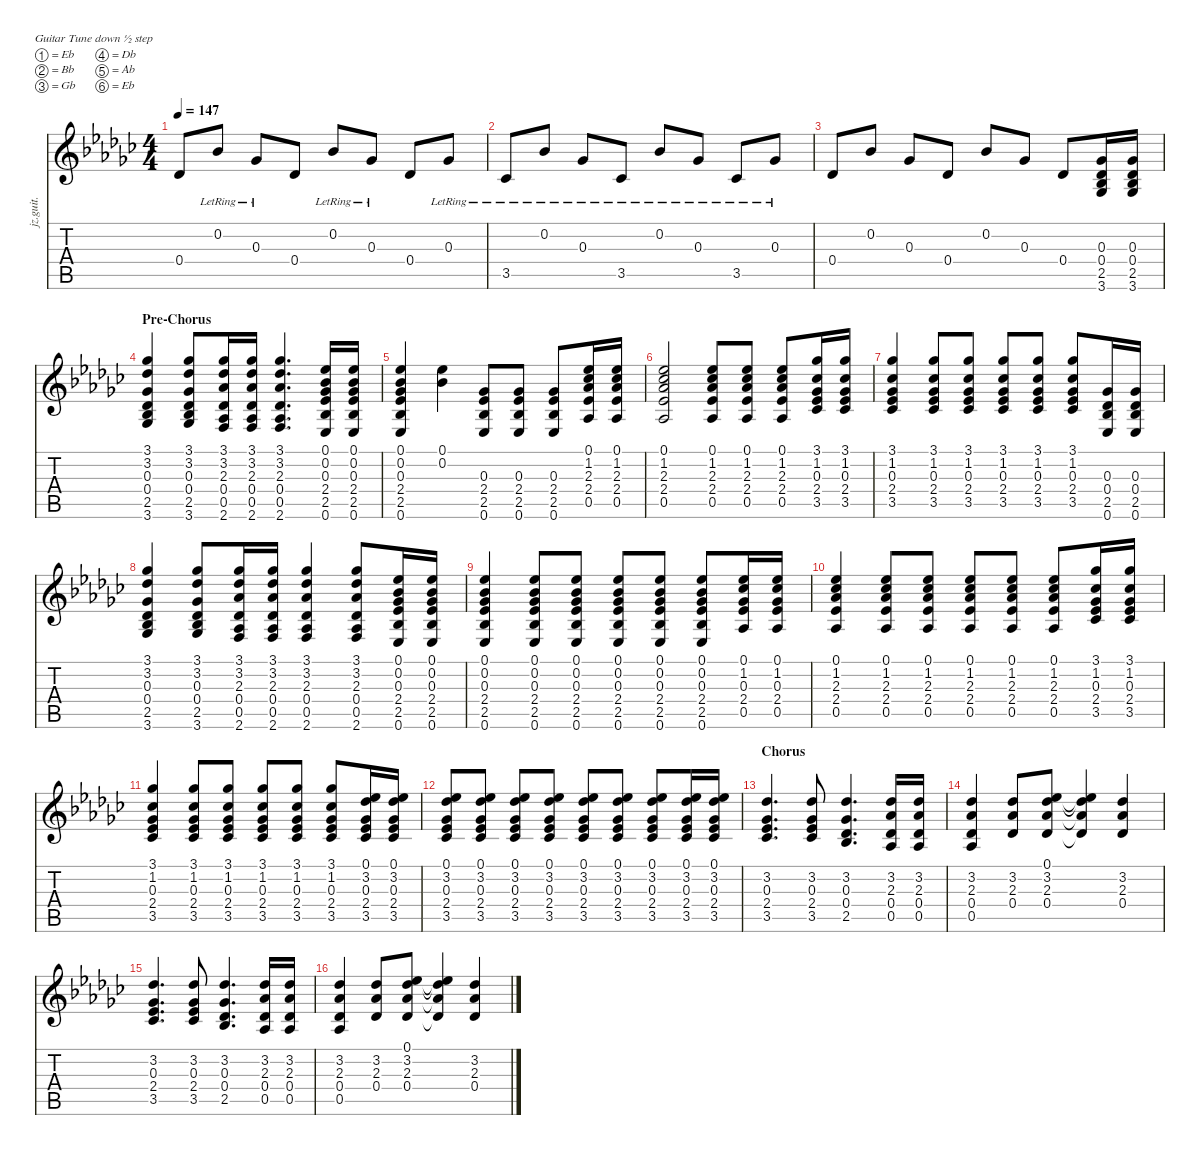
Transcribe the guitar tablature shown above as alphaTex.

\defaultSystemsLayout 4
\hideDynamics
\bracketExtendMode nobrackets
\otherSystemsTrackNameOrientation horizontal
\track ("Guitar (James)" "jz.guit.") {instrument electricguitarjazz}
\staff {score tabs}
\tuning (Eb4 Bb3 Gb3 Db3 Ab2 Eb2)
\ts (4 4)
\tempo 147
\clef g2
\ks ebminor
0.4{acc b}.8{dy f beam Up} 0.2{lr acc b}.8{beam Up} 0.3{lr acc b}.8{beam Up} 0.4{acc b}.8{beam Up} 0.2{lr acc b}.8{beam Up} 0.3{lr acc b}.8{beam Up} 0.4{acc b}.8{beam Up} 0.3{lr acc b}.8{beam Up} |
3.5{lr acc b}.8{beam Up} 0.2{lr acc b}.8{beam Up} 0.3{lr acc b}.8{beam Up} 3.5{lr acc b}.8{beam Up} 0.2{lr acc b}.8{beam Up} 0.3{lr acc b}.8{beam Up} 3.5{lr acc b}.8{beam Up} 0.3{lr acc b}.8{beam Up} |
0.4{acc b}.8{beam Up} 0.2{acc b}.8{beam Up} 0.3{acc b}.8{beam Up} 0.4{acc b}.8{beam Up} 0.2{acc b}.8{beam Up} 0.3{acc b}.8{beam Up} 0.4{acc b}.8{beam Up} (0.3{acc b} 0.4{acc b} 2.5{acc b} 3.6{acc b}).16{beam Up} (0.3{acc b} 0.4{acc b} 2.5{acc b} 3.6{acc b}).16{beam Up} |
\section ("" "Pre-Chorus")
(3.1{acc b} 3.2{acc b} 0.3{acc b} 0.4{acc b} 2.5{acc b} 3.6{acc b}).4{beam Up} (3.1{acc b} 3.2{acc b} 0.3{acc b} 0.4{acc b} 2.5{acc b} 3.6{acc b}).8{beam Up} (3.1{acc b} 3.2{acc b} 2.3{acc b} 0.4{acc b} 0.5{acc b} 2.6{acc forcenatural}).16{beam Up} (3.1{acc b} 3.2{acc b} 2.3{acc b} 0.4{acc b} 0.5{acc b} 2.6{acc forcenatural}).16{beam Up} (3.1{acc b} 3.2{acc b} 2.3{acc b} 0.4{acc b} 0.5{acc b} 2.6{acc forcenatural}).4{d beam Up} (0.1{acc b} 0.2{acc b} 0.3{acc b} 2.4{acc b} 2.5{acc b} 0.6{acc b}).16{beam Up} (0.1{acc b} 0.2{acc b} 0.3{acc b} 2.4{acc b} 2.5{acc b} 0.6{acc b}).16{beam Up} |
(0.1{acc b} 0.2{acc b} 0.3{acc b} 2.4{acc b} 2.5{acc b} 0.6{acc b}).4{beam Up} (0.1{acc b} 0.2{acc b}).4{beam Down} (0.3{acc b} 2.4{acc b} 2.5{acc b} 0.6{acc b}).8{beam Up} (0.3{acc b} 2.4{acc b} 2.5{acc b} 0.6{acc b}).8{beam Up} (0.3{acc b} 2.4{acc b} 2.5{acc b} 0.6{acc b}).8{beam Up} (0.1{acc b} 1.2{acc b} 2.3{acc b} 2.4{acc b} 0.5{acc b}).16{beam Up} (0.1{acc b} 1.2{acc b} 2.3{acc b} 2.4{acc b} 0.5{acc b}).16{beam Up} |
(0.1{acc b} 1.2{acc b} 2.3{acc b} 2.4{acc b} 0.5{acc b}).2{beam Up} (0.1{acc b} 1.2{acc b} 2.3{acc b} 2.4{acc b} 0.5{acc b}).8{beam Up} (0.1{acc b} 1.2{acc b} 2.3{acc b} 2.4{acc b} 0.5{acc b}).8{beam Up} (0.1{acc b} 1.2{acc b} 2.3{acc b} 2.4{acc b} 0.5{acc b}).8{beam Up} (3.1{acc b} 1.2{acc b} 0.3{acc b} 2.4{acc b} 3.5{acc b}).16{beam Up} (3.1{acc b} 1.2{acc b} 0.3{acc b} 2.4{acc b} 3.5{acc b}).16{beam Up} |
(3.1{acc b} 1.2{acc b} 0.3{acc b} 2.4{acc b} 3.5{acc b}).4{beam Up} (3.1{acc b} 1.2{acc b} 0.3{acc b} 2.4{acc b} 3.5{acc b}).8{beam Up} (3.1{acc b} 1.2{acc b} 0.3{acc b} 2.4{acc b} 3.5{acc b}).8{beam Up} (3.1{acc b} 1.2{acc b} 0.3{acc b} 2.4{acc b} 3.5{acc b}).8{beam Up} (3.1{acc b} 1.2{acc b} 0.3{acc b} 2.4{acc b} 3.5{acc b}).8{beam Up} (3.1{acc b} 1.2{acc b} 0.3{acc b} 2.4{acc b} 3.5{acc b}).8{beam Up} (0.3{acc b} 0.4{acc b} 2.5{acc b} 0.6{acc b}).16{beam Up} (0.3{acc b} 0.4{acc b} 2.5{acc b} 0.6{acc b}).16{beam Up} |
(3.1{acc b} 3.2{acc b} 0.3{acc b} 0.4{acc b} 2.5{acc b} 3.6{acc b}).4{beam Up} (3.1{acc b} 3.2{acc b} 0.3{acc b} 0.4{acc b} 2.5{acc b} 3.6{acc b}).8{beam Up} (3.1{acc b} 3.2{acc b} 2.3{acc b} 0.4{acc b} 0.5{acc b} 2.6{acc forcenatural}).16{beam Up} (3.1{acc b} 3.2{acc b} 2.3{acc b} 0.4{acc b} 0.5{acc b} 2.6{acc forcenatural}).16{beam Up} (3.1{acc b} 3.2{acc b} 2.3{acc b} 0.4{acc b} 0.5{acc b} 2.6{acc forcenatural}).4{beam Up} (3.1{acc b} 3.2{acc b} 2.3{acc b} 0.4{acc b} 0.5{acc b} 2.6{acc forcenatural}).8{beam Up} (0.1{acc b} 0.2{acc b} 0.3{acc b} 2.4{acc b} 2.5{acc b} 0.6{acc b}).16{beam Up} (0.1{acc b} 0.2{acc b} 0.3{acc b} 2.4{acc b} 2.5{acc b} 0.6{acc b}).16{beam Up} |
(0.1{acc b} 0.2{acc b} 0.3{acc b} 2.4{acc b} 2.5{acc b} 0.6{acc b}).4{beam Up} (0.1{acc b} 0.2{acc b} 0.3{acc b} 2.4{acc b} 2.5{acc b} 0.6{acc b}).8{beam Up} (0.1{acc b} 0.2{acc b} 0.3{acc b} 2.4{acc b} 2.5{acc b} 0.6{acc b}).8{beam Up} (0.1{acc b} 0.2{acc b} 0.3{acc b} 2.4{acc b} 2.5{acc b} 0.6{acc b}).8{beam Up} (0.1{acc b} 0.2{acc b} 0.3{acc b} 2.4{acc b} 2.5{acc b} 0.6{acc b}).8{beam Up} (0.1{acc b} 0.2{acc b} 0.3{acc b} 2.4{acc b} 2.5{acc b} 0.6{acc b}).8{beam Up} (0.1{acc b} 1.2{acc b} 0.3{acc b} 2.4{acc b} 0.5{acc b}).16{beam Up} (0.1{acc b} 1.2{acc b} 0.3{acc b} 2.4{acc b} 0.5{acc b}).16{beam Up} |
(0.1{acc b} 1.2{acc b} 2.3{acc b} 2.4{acc b} 0.5{acc b}).4{beam Up} (0.1{acc b} 1.2{acc b} 2.3{acc b} 2.4{acc b} 0.5{acc b}).8{beam Up} (0.1{acc b} 1.2{acc b} 2.3{acc b} 2.4{acc b} 0.5{acc b}).8{beam Up} (0.1{acc b} 1.2{acc b} 2.3{acc b} 2.4{acc b} 0.5{acc b}).8{beam Up} (0.1{acc b} 1.2{acc b} 2.3{acc b} 2.4{acc b} 0.5{acc b}).8{beam Up} (0.1{acc b} 1.2{acc b} 2.3{acc b} 2.4{acc b} 0.5{acc b}).8{beam Up} (3.1{acc b} 1.2{acc b} 0.3{acc b} 2.4{acc b} 3.5{acc b}).16{beam Up} (3.1{acc b} 1.2{acc b} 0.3{acc b} 2.4{acc b} 3.5{acc b}).16{beam Up} |
(3.1{acc b} 1.2{acc b} 0.3{acc b} 2.4{acc b} 3.5{acc b}).4{beam Up} (3.1{acc b} 1.2{acc b} 0.3{acc b} 2.4{acc b} 3.5{acc b}).8{beam Up} (3.1{acc b} 1.2{acc b} 0.3{acc b} 2.4{acc b} 3.5{acc b}).8{beam Up} (3.1{acc b} 1.2{acc b} 0.3{acc b} 2.4{acc b} 3.5{acc b}).8{beam Up} (3.1{acc b} 1.2{acc b} 0.3{acc b} 2.4{acc b} 3.5{acc b}).8{beam Up} (3.1{acc b} 1.2{acc b} 0.3{acc b} 2.4{acc b} 3.5{acc b}).8{beam Up} (0.1{acc b} 3.2{acc b} 0.3{acc b} 2.4{acc b} 3.5{acc b}).16{beam Up} (0.1{acc b} 3.2{acc b} 0.3{acc b} 2.4{acc b} 3.5{acc b}).16{beam Up} |
(0.1{acc b} 3.2{acc b} 0.3{acc b} 2.4{acc b} 3.5{acc b}).8{beam Up} (0.1{acc b} 3.2{acc b} 0.3{acc b} 2.4{acc b} 3.5{acc b}).8{beam Up} (0.1{acc b} 3.2{acc b} 0.3{acc b} 2.4{acc b} 3.5{acc b}).8{beam Up} (0.1{acc b} 3.2{acc b} 0.3{acc b} 2.4{acc b} 3.5{acc b}).8{beam Up} (0.1{acc b} 3.2{acc b} 0.3{acc b} 2.4{acc b} 3.5{acc b}).8{beam Up} (0.1{acc b} 3.2{acc b} 0.3{acc b} 2.4{acc b} 3.5{acc b}).8{beam Up} (0.1{acc b} 3.2{acc b} 0.3{acc b} 2.4{acc b} 3.5{acc b}).8{beam Up} (0.1{acc b} 3.2{acc b} 0.3{acc b} 2.4{acc b} 3.5{acc b}).16{beam Up} (0.1{acc b} 3.2{acc b} 0.3{acc b} 2.4{acc b} 3.5{acc b}).16{beam Up} |
\section ("" "Chorus")
(3.2{acc b} 0.3{acc b} 2.4{acc b} 3.5{acc b}).4{d beam Up} (3.2{acc b} 0.3{acc b} 2.4{acc b} 3.5{acc b}).8{beam Up} (3.2{acc b} 0.3{acc b} 0.4{acc b} 2.5{acc b}).4{d beam Up} (3.2{acc b} 2.3{acc b} 0.4{acc b} 0.5{acc b}).16{beam Up} (3.2{acc b} 2.3{acc b} 0.4{acc b} 0.5{acc b}).16{beam Up} |
(3.2{acc b} 2.3{acc b} 0.4{acc b} 0.5{acc b}).4{beam Up} (3.2{acc b} 2.3{acc b} 0.4{acc b}).8{beam Up} (0.1{acc b} 3.2{acc b} 2.3{acc b} 0.4{acc b}).8{beam Up} (0.1{t acc b} 3.2{t acc b} 2.3{t acc b} 0.4{t acc b}).4{beam Up} (3.2{acc b} 2.3{acc b} 0.4{acc b}).4{beam Up} |
(3.2{acc b} 0.3{acc b} 2.4{acc b} 3.5{acc b}).4{d beam Up} (3.2{acc b} 0.3{acc b} 2.4{acc b} 3.5{acc b}).8{beam Up} (3.2{acc b} 0.3{acc b} 0.4{acc b} 2.5{acc b}).4{d beam Up} (3.2{acc b} 2.3{acc b} 0.4{acc b} 0.5{acc b}).16{beam Up} (3.2{acc b} 2.3{acc b} 0.4{acc b} 0.5{acc b}).16{beam Up} |
(3.2{acc b} 2.3{acc b} 0.4{acc b} 0.5{acc b}).4{beam Up} (3.2{acc b} 2.3{acc b} 0.4{acc b}).8{beam Up} (0.1{acc b} 3.2{acc b} 2.3{acc b} 0.4{acc b}).8{beam Up} (0.1{t acc b} 3.2{t acc b} 2.3{t acc b} 0.4{t acc b}).4{beam Up} (3.2{acc b} 2.3{acc b} 0.4{acc b}).4{beam Up}
